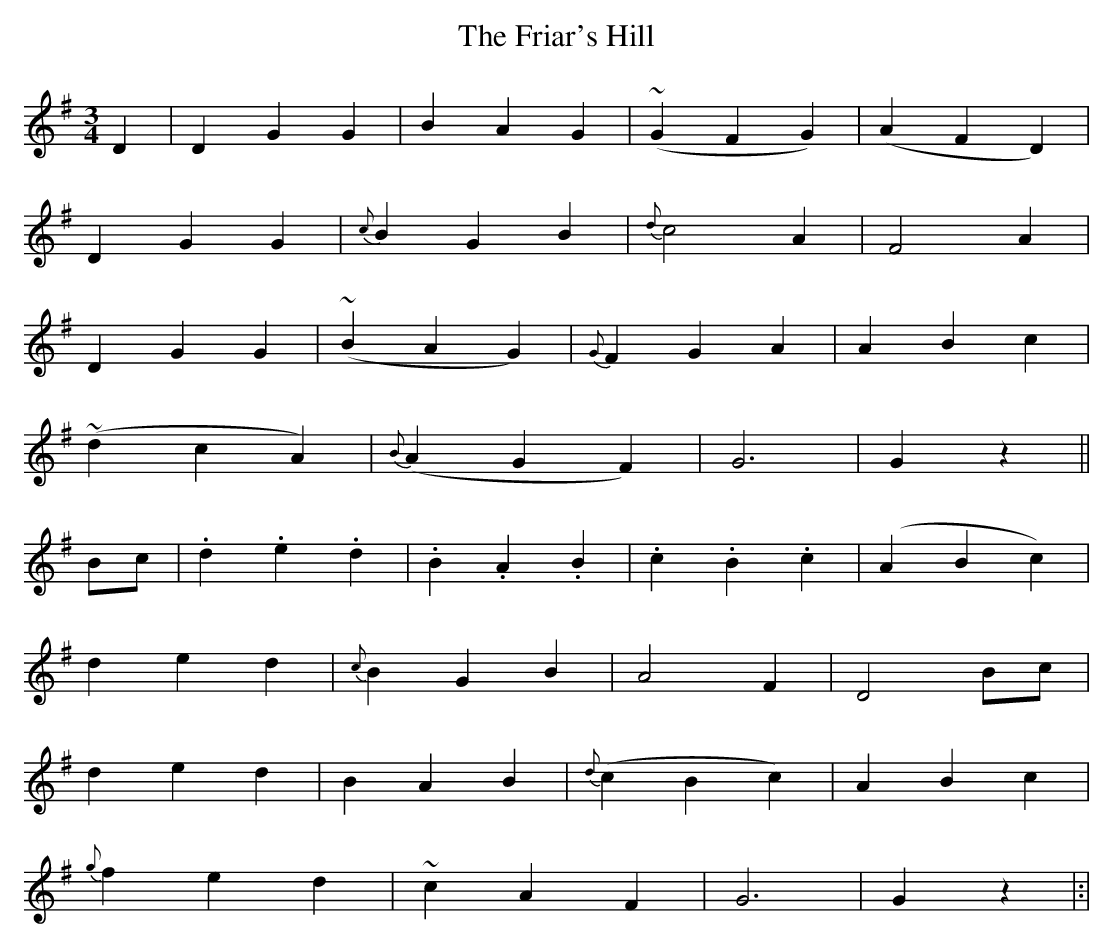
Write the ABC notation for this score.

X:1
T: The Friar's Hill
M: 3/4
L: 1/8
K: G
D2 | D2 G2 G2 | B2 A2 G2 | ~(G2 F2 G2) | (A2 F2 D2) |
D2 G2 G2 | {c}B2 G2 B2 | {d}c4 A2 | F4 A2 |
D2 G2 G2 | ~(B2 A2 G2) | {G}F2 G2 A2 | A2 B2 c2 |
~(d2 c2 A2) | {B}(A2 G2 F2) | G6 | G2z2 ||
Bc | .d2 .e2 .d2 | .B2 .A2 .B2 | .c2 .B2 .c2 | (A2 B2 c2) |
d2 e2 d2 | {c}B2 G2 B2 | A4 F2 | D4 B-c |
d2 e2 d2 | B2 A2 B2 | {d}(c2 B2 c2) | A2 B2 c2 |
{g}f2 e2 d2 | ~c2 A2 F2 | G6 | G2z2 |:|
